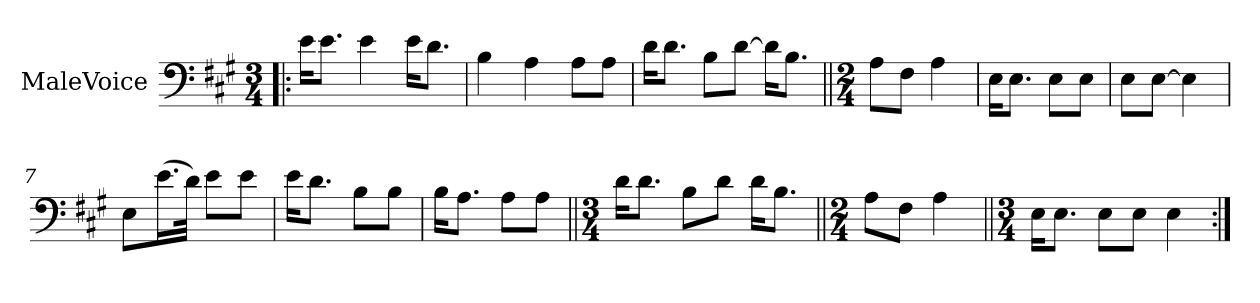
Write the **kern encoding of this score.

**kern
*part1
*staff1
*I"MaleVoice
*clefF4
*k[f#c#g#]
*M3/4
*MM58
=1!|:
16e\KL
8.e\J
4e
16e\KL
8.d\J
=2
4B
4A
8A\L
8A\J
=3
16d\KL
8.d\J
8B\L
[8d\J
16d\KL]
8.B\J
=4||
*M2/4
8A\L
8F#\J
4A
=5
16E\KL
8.E\J
8E\L
8E\J
=6
8E\L
[8E\J
4E]
=7
8E\L
(16.e\L
32d\JJk)
8e\L
8e\J
=8
16e\KL
8.d\J
8B\L
8B\J
=9
16B\KL
8.A\J
8A\L
8A\J
=10||
*M3/4
16d\KL
8.d\J
8B\L
8d\J
16d\KL
8.B\J
=11||
*M2/4
8A\L
8F#\J
4A
=12||
*M3/4
16E\KL
8.E\J
8E\L
8E\J
4E
=:|!
*-
